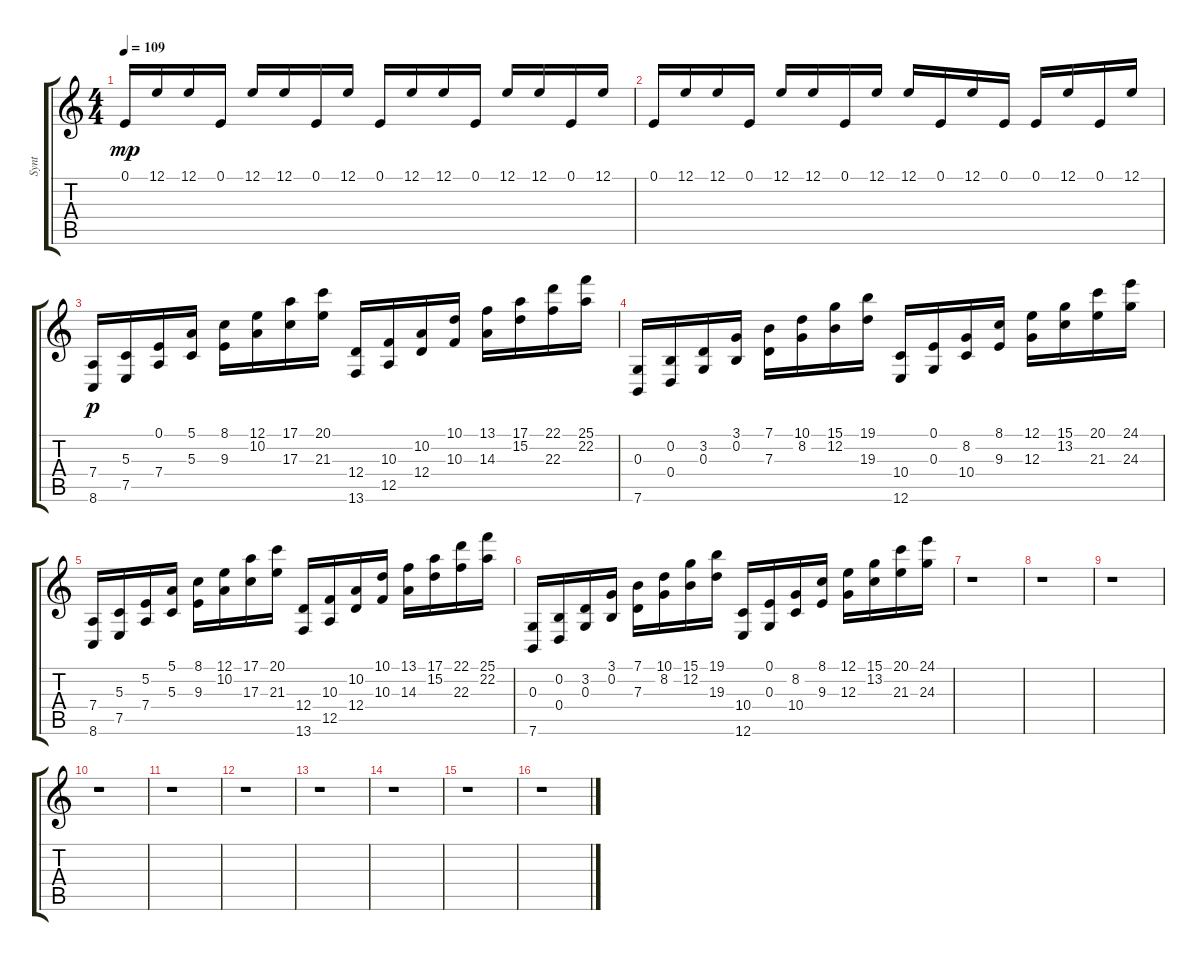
\track ("Synt" "Synt") {instrument stringensemble1}
\staff {score tabs}
\tuning (E4 B3 G3 D3 A2 E2) {hide}
\ts (4 4)
\tempo 109
\clef g2
\ks c
0.1.16{dy mp} 12.1.16 12.1.16 0.1.16 12.1.16 12.1.16 0.1.16 12.1.16 0.1.16 12.1.16 12.1.16 0.1.16 12.1.16 12.1.16 0.1.16 12.1.16 |
0.1.16 12.1.16 12.1.16 0.1.16 12.1.16 12.1.16 0.1.16 12.1.16 12.1.16 0.1.16 12.1.16 0.1.16 0.1.16 12.1.16 0.1.16 12.1.16 |
(7.4 8.6).16{dy p} (5.3 7.5).16 (0.1 7.4).16 (5.1 5.3).16 (8.1 9.3).16 (12.1 10.2).16 (17.1 17.3).16 (20.1 21.3).16 (12.4 13.6).16 (10.3 12.5).16 (10.2 12.4).16 (10.1 10.3).16 (13.1 14.3).16 (17.1 15.2).16 (22.1 22.3).16 (25.1 22.2).16 |
(0.3 7.6).16 (0.2 0.4).16 (3.2 0.3).16 (3.1 0.2).16 (7.1 7.3).16 (10.1 8.2).16 (15.1 12.2).16 (19.1 19.3).16 (10.4 12.6).16 (0.1 0.3).16 (8.2 10.4).16 (8.1 9.3).16 (12.1 12.3).16 (15.1 13.2).16 (20.1 21.3).16 (24.1 24.3).16 |
(7.4 8.6).16 (5.3 7.5).16 (5.2 7.4).16 (5.1 5.3).16 (8.1 9.3).16 (12.1 10.2).16 (17.1 17.3).16 (20.1 21.3).16 (12.4 13.6).16 (10.3 12.5).16 (10.2 12.4).16 (10.1 10.3).16 (13.1 14.3).16 (17.1 15.2).16 (22.1 22.3).16 (25.1 22.2).16 |
(0.3 7.6).16 (0.2 0.4).16 (3.2 0.3).16 (3.1 0.2).16 (7.1 7.3).16 (10.1 8.2).16 (15.1 12.2).16 (19.1 19.3).16 (10.4 12.6).16 (0.1 0.3).16 (8.2 10.4).16 (8.1 9.3).16 (12.1 12.3).16 (15.1 13.2).16 (20.1 21.3).16 (24.1 24.3).16 |
r.1 |
r.1 |
r.1 |
r.1 |
r.1 |
r.1 |
r.1 |
r.1 |
r.1 |
r.1
